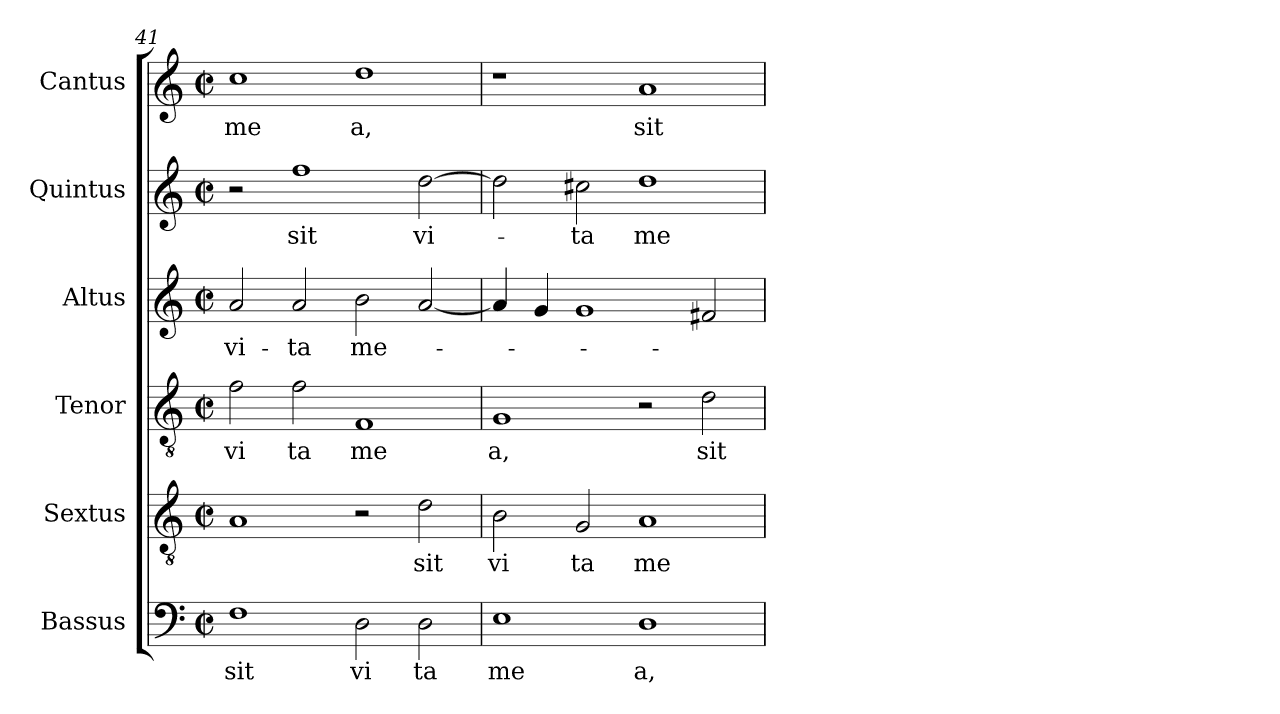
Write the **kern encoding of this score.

**kern	**text	**kern	**text	**kern	**text	**kern	**text	**kern	**text	**kern	**text
*part6	*part6	*part5	*part5	*part4	*part4	*part3	*part3	*part2	*part2	*part1	*part1
*staff6	*staff6	*staff5	*staff5	*staff4	*staff4	*staff3	*staff3	*staff2	*staff2	*staff1	*staff1
*I"Bassus	*	*I"Sextus	*	*I"Tenor	*	*I"Altus	*	*I"Quintus	*	*I"Cantus	*
*clefF4	*	*clefGv2	*	*clefGv2	*	*clefG2	*	*clefG2	*	*clefG2	*
*M2/2	*	*M2/2	*	*M2/2	*	*M2/2	*	*M2/2	*	*M2/2	*
*met(c|)	*	*met(c|)	*	*met(c|)	*	*met(c|)	*	*met(c|)	*	*met(c|)	*
=41	=41	=41	=41	=41	=41	=41	=41	=41	=41	=41	=41
!	!LO:LY:b:cj	!	!	!	!LO:LY:b:cj	!	!LO:LY:b:cj	!	!	!	!LO:LY:b:cj
1F	sit	1A	.	2f\	vi	2a/	vi-	2r	.	1cc	me
!	!	!	!	!	!LO:LY:b:cj	!	!LO:LY:b:cj	!	!LO:LY:b:cj	!	!
.	.	.	.	2f\	ta	2a/	-ta	1ff	sit	.	.
!	!LO:LY:b:cj	!	!	!	!LO:LY:b:cj	!	!LO:LY:b	!	!	!	!LO:LY:b:cj
2D\	vi	2r	.	1F	me	2b\	me-	.	.	1dd	a,
!	!LO:LY:b:cj	!	!LO:LY:b:cj	!	!	!	!	!	!LO:LY:b:cj	!	!
2D\	ta	2d\	sit	.	.	[<2a/	.	[>2dd\	vi-	.	.
=42	=42	=42	=42	=42	=42	=42	=42	=42	=42	=42	=42
!	!LO:LY:b:cj	!	!LO:LY:b:cj	!	!LO:LY:b:cj	!	!	!	!	!	!
1E	me	2B\	vi	1G	a,	4a/]	.	2dd\]	.	1r	.
.	.	.	.	.	.	4g/	.	.	.	.	.
!	!	!	!LO:LY:b:cj	!	!	!	!	!	!LO:LY:b:cj	!	!
.	.	2G/	ta	.	.	1g	.	2cc#\	-ta	.	.
!	!LO:LY:b:cj	!	!LO:LY:b:cj	!	!	!	!	!	!LO:LY:b:cj	!	!LO:LY:b:cj
1D	a,	1A	me	2r	.	.	.	1dd	me-	1a	sit
!	!	!	!	!	!LO:LY:b	!	!	!	!	!	!
.	.	.	.	2d\	sit	2f#/	.	.	.	.	.
=	=	=	=	=	=	=	=	=	=	=	=
*-	*-	*-	*-	*-	*-	*-	*-	*-	*-	*-	*-
